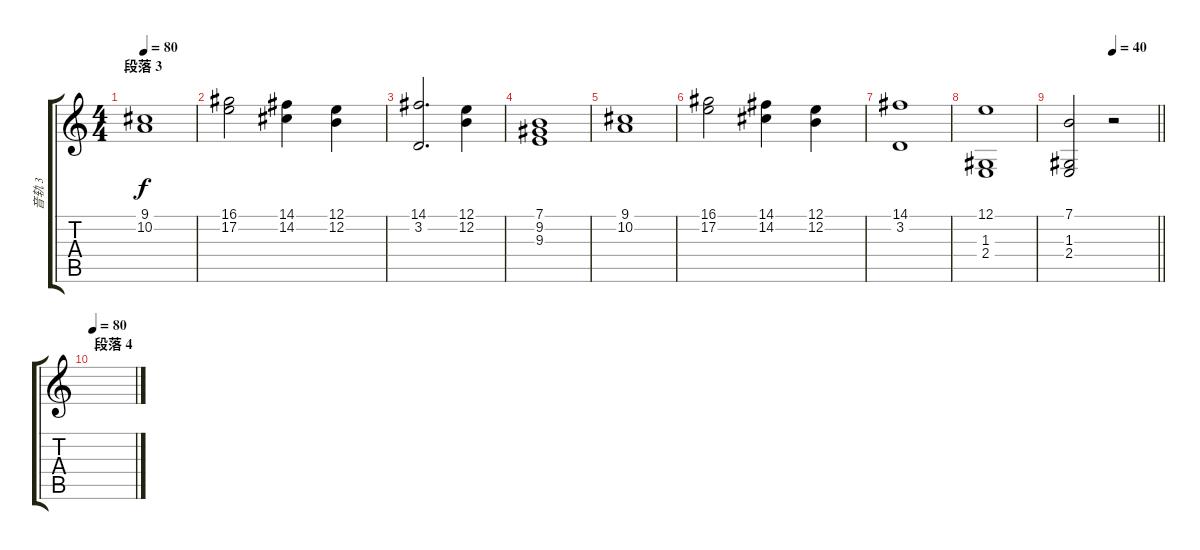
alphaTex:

\track ("音轨 3" "音轨 3") {instrument stringensemble1}
\staff {score tabs}
\tuning (E4 B3 G3 D3 A2 E2) {hide}
\ts (4 4)
\section ("" "段落 3")
\tempo 80
\clef g2
\ks c
(9.1 10.2).1{dy f} |
(16.1 17.2).2 (14.1 14.2).4 (12.1 12.2).4 |
(14.1 3.2).2{d} (12.1 12.2).4 |
(7.1 9.2 9.3).1 |
(9.1 10.2).1 |
(16.1 17.2).2 (14.1 14.2).4 (12.1 12.2).4 |
(14.1 3.2).1 |
(12.1 1.3 2.4).1 |
\tempo (40 0.5)
\barLineRight lightlight
(7.1 1.3 2.4).2 r.2 |
\section ("" "段落 4")
\tempo 80
